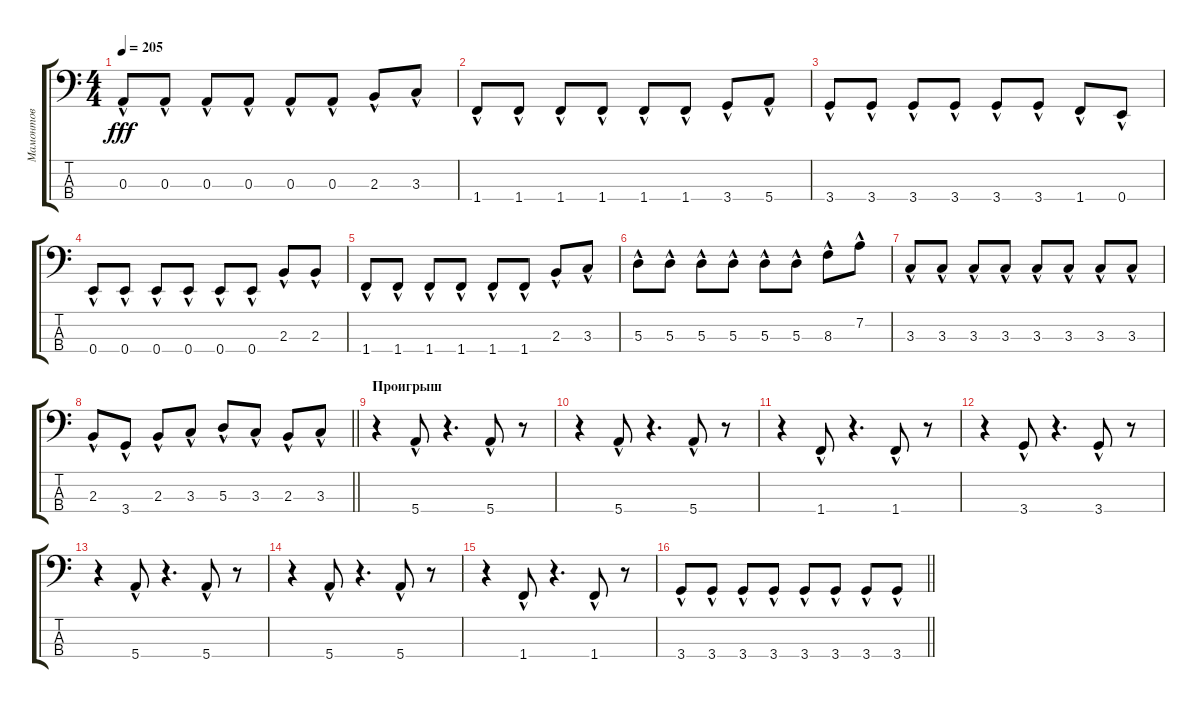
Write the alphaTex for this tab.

\track ("Мамонтов" "Мамонтов") {instrument electricbassfinger}
\staff {score tabs}
\tuning (G2 D2 A1 E1) {hide}
\ts (4 4)
\tempo 205
\clef f4
\ks c
0.3{hac}.8{dy fff} 0.3{hac}.8 0.3{hac}.8 0.3{hac}.8 0.3{hac}.8 0.3{hac}.8 2.3{hac}.8 3.3{hac}.8 |
1.4{hac}.8 1.4{hac}.8 1.4{hac}.8 1.4{hac}.8 1.4{hac}.8 1.4{hac}.8 3.4{hac}.8 5.4{hac}.8 |
3.4{hac}.8 3.4{hac}.8 3.4{hac}.8 3.4{hac}.8 3.4{hac}.8 3.4{hac}.8 1.4{hac}.8 0.4{hac}.8 |
0.4{hac}.8 0.4{hac}.8 0.4{hac}.8 0.4{hac}.8 0.4{hac}.8 0.4{hac}.8 2.3{hac}.8 2.3{hac}.8 |
1.4{hac}.8 1.4{hac}.8 1.4{hac}.8 1.4{hac}.8 1.4{hac}.8 1.4{hac}.8 2.3{hac}.8 3.3{hac}.8 |
5.3{hac}.8 5.3{hac}.8 5.3{hac}.8 5.3{hac}.8 5.3{hac}.8 5.3{hac}.8 8.3{hac}.8 7.2{hac}.8 |
3.3{hac}.8 3.3{hac}.8 3.3{hac}.8 3.3{hac}.8 3.3{hac}.8 3.3{hac}.8 3.3{hac}.8 3.3{hac}.8 |
\barLineRight lightlight
2.3{hac}.8 3.4{hac}.8 2.3{hac}.8 3.3{hac}.8 5.3{hac}.8 3.3{hac}.8 2.3{hac}.8 3.3{hac}.8 |
\section ("" "Проигрыш")
r.4 5.4{hac}.8 r.4{d} 5.4{hac}.8 r.8 |
r.4 5.4{hac}.8 r.4{d} 5.4{hac}.8 r.8 |
r.4 1.4{hac}.8 r.4{d} 1.4{hac}.8 r.8 |
r.4 3.4{hac}.8 r.4{d} 3.4{hac}.8 r.8 |
r.4 5.4{hac}.8 r.4{d} 5.4{hac}.8 r.8 |
r.4 5.4{hac}.8 r.4{d} 5.4{hac}.8 r.8 |
r.4 1.4{hac}.8 r.4{d} 1.4{hac}.8 r.8 |
\barLineRight lightlight
3.4{hac}.8 3.4{hac}.8 3.4{hac}.8 3.4{hac}.8 3.4{hac}.8 3.4{hac}.8 3.4{hac}.8 3.4{hac}.8
